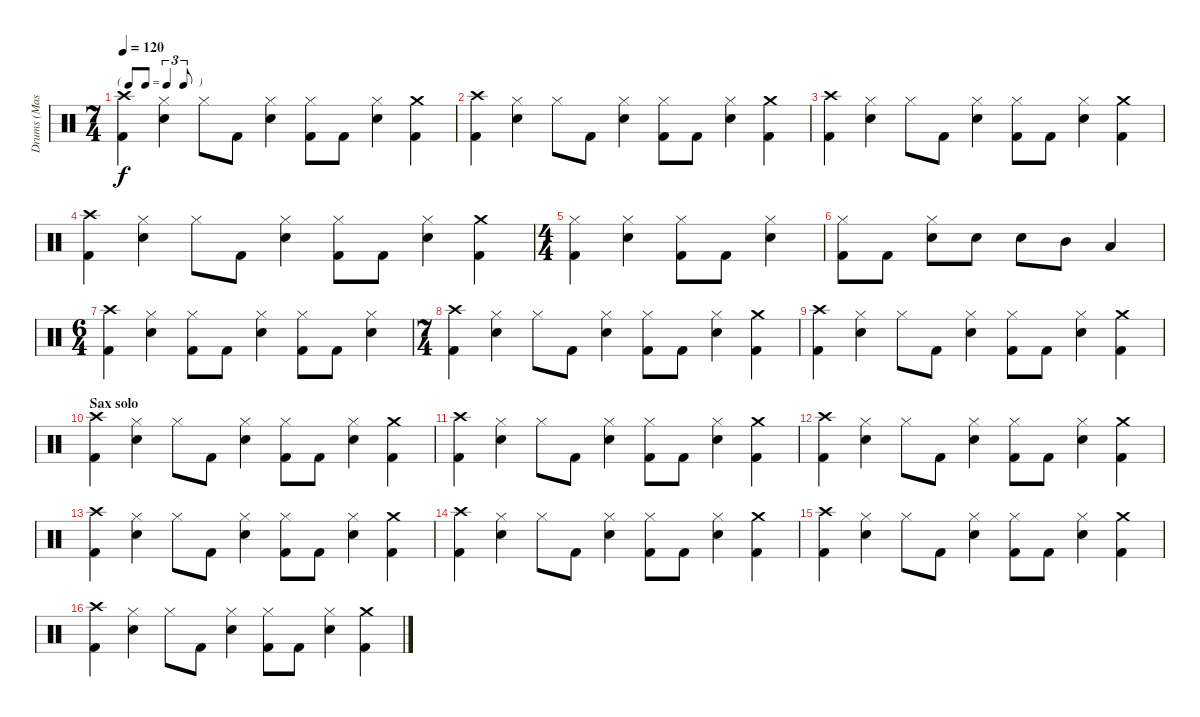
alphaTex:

\track ("Drums (Mason)" "Drums (Mas") {instrument percussion}
\staff {score}
\articulation defaults
\ts (7 4)
\tf triplet8th
\tempo 120
\clef neutral
\ks c
("Crash high (hit)" "Kick (hit) 2").4{dy f} ("Hi-Hat (closed)" "Electric Snare (hit)").4 "Hi-Hat (closed)".8 "Kick (hit) 2".8 ("Hi-Hat (closed)" "Electric Snare (hit)").4 ("Hi-Hat (closed)" "Kick (hit) 2").8 "Kick (hit) 2".8 ("Hi-Hat (closed)" "Electric Snare (hit)").4 ("Crash medium (hit)" "Kick (hit) 2").4 |
("Crash high (hit)" "Kick (hit) 2").4 ("Hi-Hat (closed)" "Electric Snare (hit)").4 "Hi-Hat (closed)".8 "Kick (hit) 2".8 ("Hi-Hat (closed)" "Electric Snare (hit)").4 ("Hi-Hat (closed)" "Kick (hit) 2").8 "Kick (hit) 2".8 ("Hi-Hat (closed)" "Electric Snare (hit)").4 ("Crash medium (hit)" "Kick (hit) 2").4 |
("Crash high (hit)" "Kick (hit) 2").4 ("Hi-Hat (closed)" "Electric Snare (hit)").4 "Hi-Hat (closed)".8 "Kick (hit) 2".8 ("Hi-Hat (closed)" "Electric Snare (hit)").4 ("Hi-Hat (closed)" "Kick (hit) 2").8 "Kick (hit) 2".8 ("Hi-Hat (closed)" "Electric Snare (hit)").4 ("Crash medium (hit)" "Kick (hit) 2").4 |
("Crash high (hit)" "Kick (hit) 2").4 ("Hi-Hat (closed)" "Electric Snare (hit)").4 "Hi-Hat (closed)".8 "Kick (hit) 2".8 ("Hi-Hat (closed)" "Electric Snare (hit)").4 ("Hi-Hat (closed)" "Kick (hit) 2").8 "Kick (hit) 2".8 ("Hi-Hat (closed)" "Electric Snare (hit)").4 ("Crash medium (hit)" "Kick (hit) 2").4 |
\ts (4 4)
("Hi-Hat (closed)" "Kick (hit) 2").4 ("Hi-Hat (closed)" "Electric Snare (hit)").4 ("Hi-Hat (closed)" "Kick (hit) 2").8 "Kick (hit) 2".8 ("Hi-Hat (closed)" "Electric Snare (hit)").4 |
("Hi-Hat (closed)" "Kick (hit) 2").8 "Kick (hit) 2".8 ("Hi-Hat (closed)" "Electric Snare (hit)").8 "Electric Snare (hit)".8 "Electric Snare (hit)".8 "Mid Tom (hit)".8 "Low Tom (hit)".4 |
\ts (6 4)
("Crash high (hit)" "Kick (hit) 2").4 ("Hi-Hat (closed)" "Electric Snare (hit)").4 ("Hi-Hat (closed)" "Kick (hit) 2").8 "Kick (hit) 2".8 ("Hi-Hat (closed)" "Electric Snare (hit)").4 ("Hi-Hat (closed)" "Kick (hit) 2").8 "Kick (hit) 2".8 ("Hi-Hat (closed)" "Electric Snare (hit)").4 |
\ts (7 4)
("Crash high (hit)" "Kick (hit) 2").4 ("Hi-Hat (closed)" "Electric Snare (hit)").4 "Hi-Hat (closed)".8 "Kick (hit) 2".8 ("Hi-Hat (closed)" "Electric Snare (hit)").4 ("Hi-Hat (closed)" "Kick (hit) 2").8 "Kick (hit) 2".8 ("Hi-Hat (closed)" "Electric Snare (hit)").4 ("Crash medium (hit)" "Kick (hit) 2").4 |
("Crash high (hit)" "Kick (hit) 2").4 ("Hi-Hat (closed)" "Electric Snare (hit)").4 "Hi-Hat (closed)".8 "Kick (hit) 2".8 ("Hi-Hat (closed)" "Electric Snare (hit)").4 ("Hi-Hat (closed)" "Kick (hit) 2").8 "Kick (hit) 2".8 ("Hi-Hat (closed)" "Electric Snare (hit)").4 ("Crash medium (hit)" "Kick (hit) 2").4 |
\section ("" "Sax solo")
("Crash high (hit)" "Kick (hit) 2").4 ("Hi-Hat (closed)" "Electric Snare (hit)").4 "Hi-Hat (closed)".8 "Kick (hit) 2".8 ("Hi-Hat (closed)" "Electric Snare (hit)").4 ("Hi-Hat (closed)" "Kick (hit) 2").8 "Kick (hit) 2".8 ("Hi-Hat (closed)" "Electric Snare (hit)").4 ("Crash medium (hit)" "Kick (hit) 2").4 |
("Crash high (hit)" "Kick (hit) 2").4 ("Hi-Hat (closed)" "Electric Snare (hit)").4 "Hi-Hat (closed)".8 "Kick (hit) 2".8 ("Hi-Hat (closed)" "Electric Snare (hit)").4 ("Hi-Hat (closed)" "Kick (hit) 2").8 "Kick (hit) 2".8 ("Hi-Hat (closed)" "Electric Snare (hit)").4 ("Crash medium (hit)" "Kick (hit) 2").4 |
("Crash high (hit)" "Kick (hit) 2").4 ("Hi-Hat (closed)" "Electric Snare (hit)").4 "Hi-Hat (closed)".8 "Kick (hit) 2".8 ("Hi-Hat (closed)" "Electric Snare (hit)").4 ("Hi-Hat (closed)" "Kick (hit) 2").8 "Kick (hit) 2".8 ("Hi-Hat (closed)" "Electric Snare (hit)").4 ("Crash medium (hit)" "Kick (hit) 2").4 |
("Crash high (hit)" "Kick (hit) 2").4 ("Hi-Hat (closed)" "Electric Snare (hit)").4 "Hi-Hat (closed)".8 "Kick (hit) 2".8 ("Hi-Hat (closed)" "Electric Snare (hit)").4 ("Hi-Hat (closed)" "Kick (hit) 2").8 "Kick (hit) 2".8 ("Hi-Hat (closed)" "Electric Snare (hit)").4 ("Crash medium (hit)" "Kick (hit) 2").4 |
("Crash high (hit)" "Kick (hit) 2").4 ("Hi-Hat (closed)" "Electric Snare (hit)").4 "Hi-Hat (closed)".8 "Kick (hit) 2".8 ("Hi-Hat (closed)" "Electric Snare (hit)").4 ("Hi-Hat (closed)" "Kick (hit) 2").8 "Kick (hit) 2".8 ("Hi-Hat (closed)" "Electric Snare (hit)").4 ("Crash medium (hit)" "Kick (hit) 2").4 |
("Crash high (hit)" "Kick (hit) 2").4 ("Hi-Hat (closed)" "Electric Snare (hit)").4 "Hi-Hat (closed)".8 "Kick (hit) 2".8 ("Hi-Hat (closed)" "Electric Snare (hit)").4 ("Hi-Hat (closed)" "Kick (hit) 2").8 "Kick (hit) 2".8 ("Hi-Hat (closed)" "Electric Snare (hit)").4 ("Crash medium (hit)" "Kick (hit) 2").4 |
("Crash high (hit)" "Kick (hit) 2").4 ("Hi-Hat (closed)" "Electric Snare (hit)").4 "Hi-Hat (closed)".8 "Kick (hit) 2".8 ("Hi-Hat (closed)" "Electric Snare (hit)").4 ("Hi-Hat (closed)" "Kick (hit) 2").8 "Kick (hit) 2".8 ("Hi-Hat (closed)" "Electric Snare (hit)").4 ("Crash medium (hit)" "Kick (hit) 2").4
